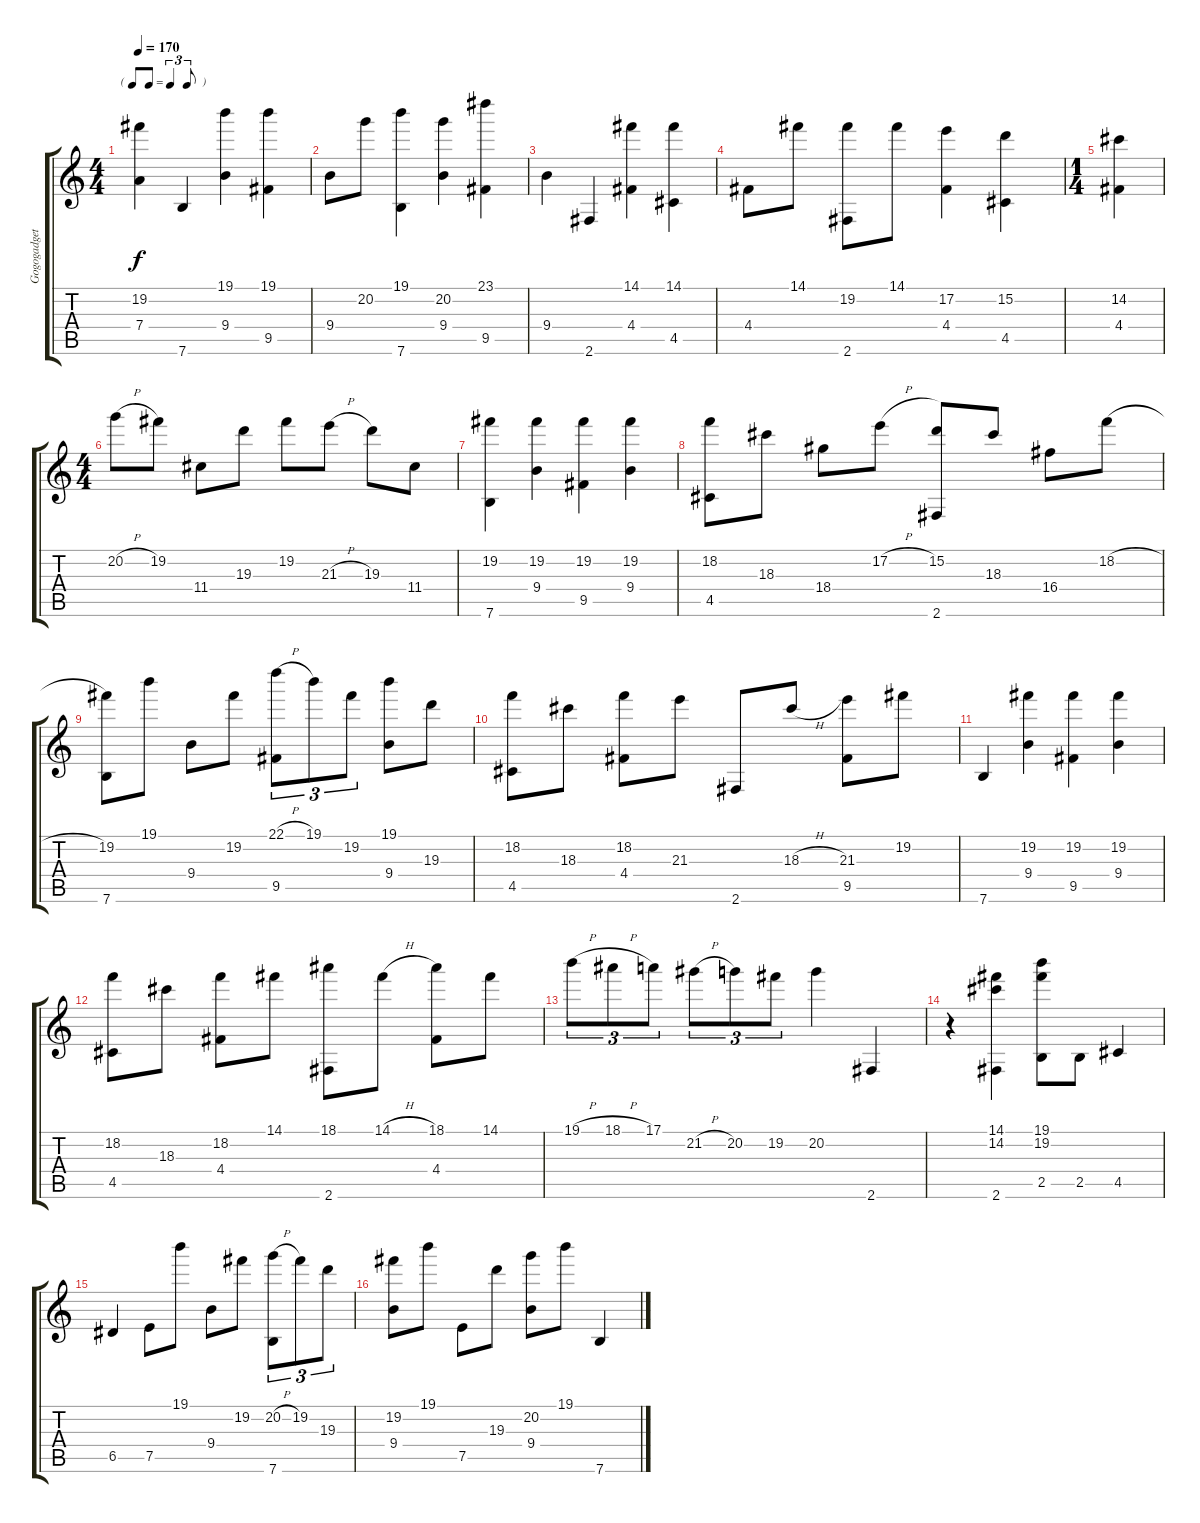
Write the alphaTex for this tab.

\track ("Gogogadgetàlaguitare1" "Gogogadget") {instrument acousticguitarsteel}
\staff {score tabs}
\tuning (E4 B3 G3 D3 A2 E2) {hide}
\ts (4 4)
\tf triplet8th
\tempo 170
\clef g2
\ks c
(19.2 7.4).4{dy f} 7.6.4 (19.1 9.4).4 (19.1 9.5).4 |
9.4.8 20.2.8 (19.1 7.6).4 (20.2 9.4).4 (23.1 9.5).4 |
9.4.4 2.6.4 (14.1 4.4).4 (14.1 4.5).4 |
4.4.8 14.1.8 (19.2 2.6).8 14.1.8 (17.2 4.4).4 (15.2 4.5).4 |
\ts (1 4)
(14.2 4.4).4 |
\ts (4 4)
20.2{h}.8{volume 13} 19.2.8 11.4.8 19.3.8 19.2.8 21.3{h}.8 19.3.8 11.4.8 |
(19.2 7.6).4 (19.2 9.4).4 (19.2 9.5).4 (19.2 9.4).4 |
(18.2 4.5).8 18.3.8 18.4.8 17.2{h}.8 (15.2 2.6).8 18.3.8 16.4.8 18.2{h}.8 |
(19.2 7.6).8 19.1.8 9.4.8 19.2.8 (22.1{h} 9.5).8{tu (3 2)} 19.1.8{tu (3 2)} 19.2.8{tu (3 2)} (19.1 9.4).8 19.3.8 |
(18.2 4.5).8 18.3.8 (18.2 4.4).8 21.3.8 2.6.8 18.3{h}.8 (21.3 9.5).8 19.2.8 |
7.6.4 (19.2 9.4).4 (19.2 9.5).4 (19.2 9.4).4 |
(18.2 4.5).8 18.3.8 (18.2 4.4).8 14.1.8 (18.1 2.6).8 14.1{h}.8 (18.1 4.4).8 14.1.8 |
19.1{h}.8{tu (3 2)} 18.1{h}.8{tu (3 2)} 17.1.8{tu (3 2)} 21.2{h}.8{tu (3 2)} 20.2.8{tu (3 2)} 19.2.8{tu (3 2)} 20.2.4 2.6.4 |
r.4 (14.1 14.2 2.6).4 (19.1 19.2 2.5).8 2.5.8 4.5.4 |
6.5.4 7.5.8 19.1.8 9.4.8 19.2.8 (20.2{h} 7.6).8{tu (3 2)} 19.2.8{tu (3 2)} 19.3.8{tu (3 2)} |
(19.2 9.4).8 19.1.8 7.5.8 19.3.8 (20.2 9.4).8 19.1.8 7.6.4
